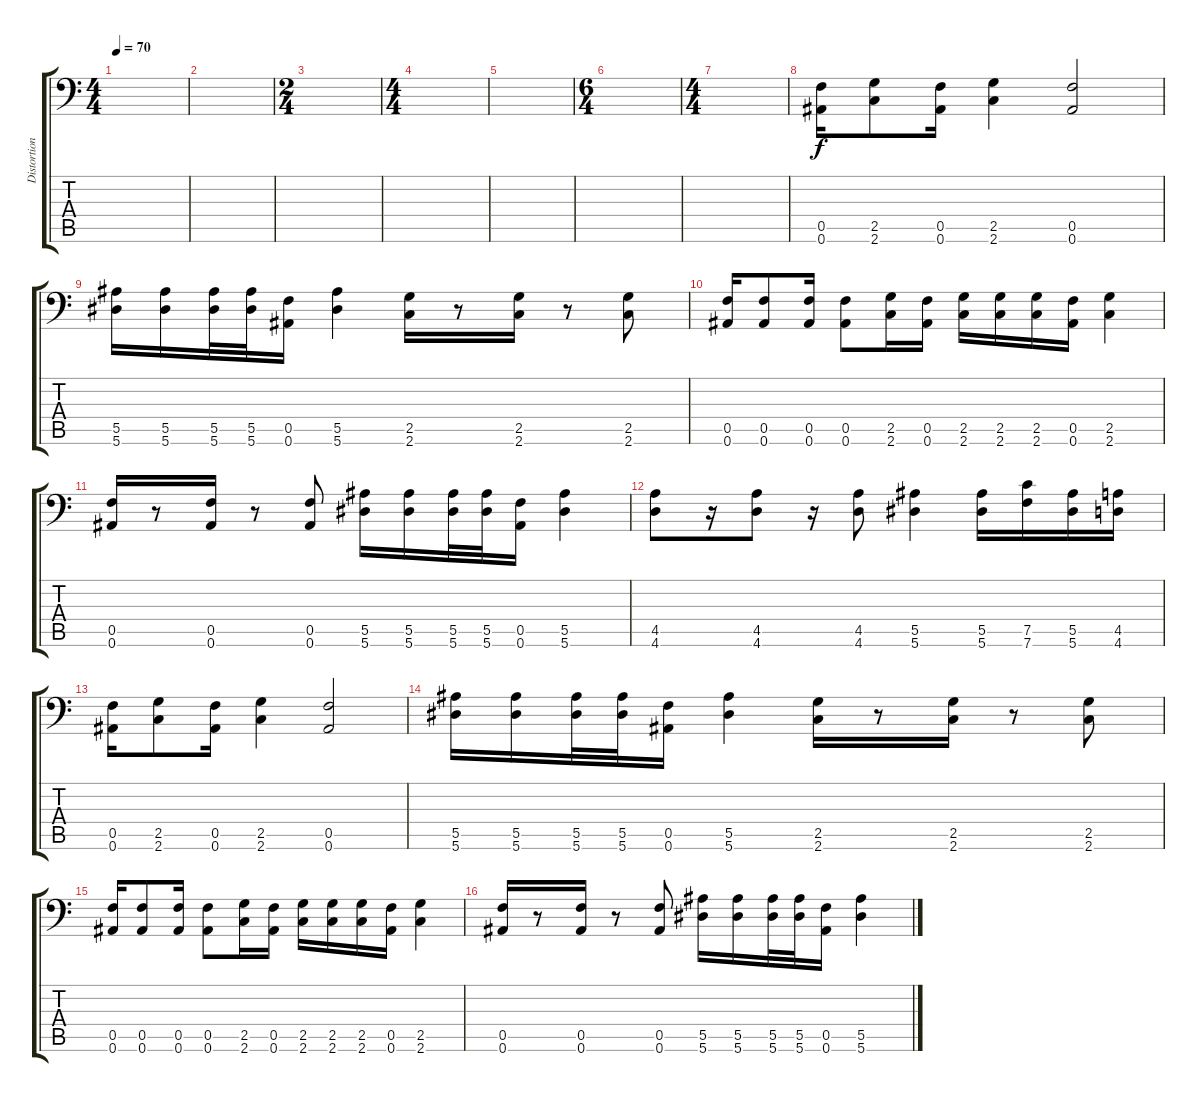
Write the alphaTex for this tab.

\track ("Distortion 5" "Distortion") {instrument distortionguitar}
\staff {score tabs}
\tuning (C4 G3 Eb3 Bb2 F2 Bb1) {hide}
\ts (4 4)
\tempo 70
\clef f4
\ks c
|
|
\ts (2 4)
|
\ts (4 4)
|
|
\ts (6 4)
|
\ts (4 4)
|
(0.5 0.6).16 (2.5 2.6).8 (0.5 0.6).16 (2.5 2.6).4 (0.5 0.6).2 |
(5.5 5.6).16 (5.5 5.6).16 (5.5 5.6).32 (5.5 5.6).32 (0.5 0.6).16 (5.5 5.6).4 (2.5 2.6).16 r.8 (2.5 2.6).16 r.8 (2.5 2.6).8 |
(0.5 0.6).16 (0.5 0.6).8 (0.5 0.6).16 (0.5 0.6).8 (2.5 2.6).16 (0.5 0.6).16 (2.5 2.6).16 (2.5 2.6).16 (2.5 2.6).16 (0.5 0.6).16 (2.5 2.6).4 |
(0.5 0.6).16 r.8 (0.5 0.6).16 r.8 (0.5 0.6).8 (5.5 5.6).16 (5.5 5.6).16 (5.5 5.6).32 (5.5 5.6).32 (0.5 0.6).16 (5.5 5.6).4 |
(4.5 4.6).8 r.16 (4.5 4.6).8 r.16 (4.5 4.6).8 (5.5 5.6).4 (5.5 5.6).16 (7.5 7.6).16 (5.5 5.6).16 (4.5 4.6).16 |
(0.5 0.6).16 (2.5 2.6).8 (0.5 0.6).16 (2.5 2.6).4 (0.5 0.6).2 |
(5.5 5.6).16 (5.5 5.6).16 (5.5 5.6).32 (5.5 5.6).32 (0.5 0.6).16 (5.5 5.6).4 (2.5 2.6).16 r.8 (2.5 2.6).16 r.8 (2.5 2.6).8 |
(0.5 0.6).16 (0.5 0.6).8 (0.5 0.6).16 (0.5 0.6).8 (2.5 2.6).16 (0.5 0.6).16 (2.5 2.6).16 (2.5 2.6).16 (2.5 2.6).16 (0.5 0.6).16 (2.5 2.6).4 |
(0.5 0.6).16 r.8 (0.5 0.6).16 r.8 (0.5 0.6).8 (5.5 5.6).16 (5.5 5.6).16 (5.5 5.6).32 (5.5 5.6).32 (0.5 0.6).16 (5.5 5.6).4
